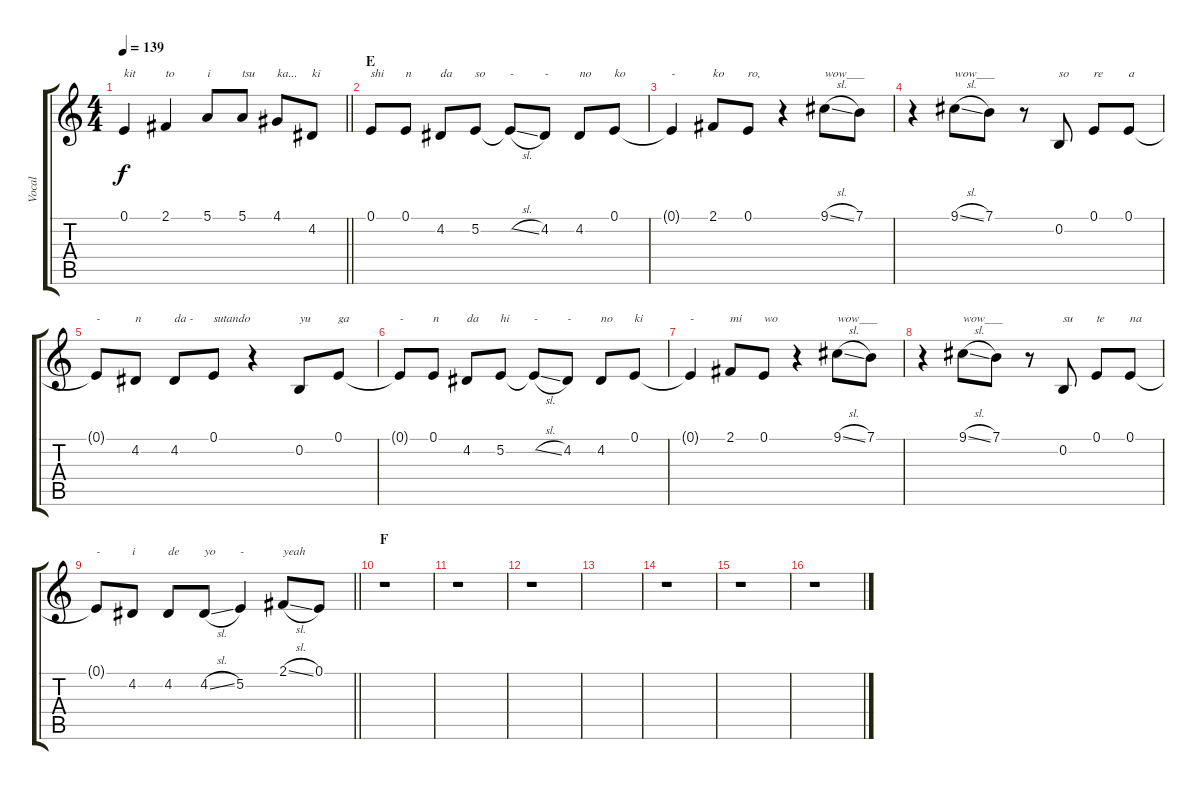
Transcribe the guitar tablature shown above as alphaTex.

\track ("Vocal" "Vocal") {instrument clarinet}
\staff {score tabs}
\tuning (E4 B3 G3 D3 A2 E2) {hide}
\ts (4 4)
\tempo 139
\clef g2
\barLineRight lightlight
\ks c
0.1.4{txt "kit" dy f} 2.1.4{txt "to"} 5.1.8{txt "i"} 5.1.8{txt "tsu"} 4.1.8{txt "ka..."} 4.2.8{txt "ki"} |
\section ("" "E")
0.1.8{txt "shi"} 0.1.8{txt "n"} 4.2.8{txt "da"} 5.2.8{txt "so"} 5.2{sl t}.8{txt "-"} 4.2.8{txt "-"} 4.2.8{txt "no"} 0.1.8{txt "ko"} |
0.1{t}.4{txt "-"} 2.1.8{txt "ko"} 0.1.8{txt "ro,"} r.4 9.1{sl}.8{txt "wow___"} 7.1.8 |
r.4 9.1{sl}.8{txt "wow___"} 7.1.8 r.8 0.2.8{txt "so"} 0.1.8{txt "re"} 0.1.8{txt "a"} |
0.1{t}.8{txt "-"} 4.2.8{txt "n"} 4.2.8{txt "da -"} 0.1.8{txt "sutando"} r.4 0.2.8{txt "yu"} 0.1.8{txt "ga"} |
0.1{t}.8{txt "-"} 0.1.8{txt "n"} 4.2.8{txt "da"} 5.2.8{txt "hi"} 5.2{sl t}.8{txt "-"} 4.2.8{txt "-"} 4.2.8{txt "no"} 0.1.8{txt "ki"} |
0.1{t}.4{txt "-"} 2.1.8{txt "mi"} 0.1.8{txt "wo"} r.4 9.1{sl}.8{txt "wow___"} 7.1.8 |
r.4 9.1{sl}.8{txt "wow___"} 7.1.8 r.8 0.2.8{txt "su"} 0.1.8{txt "te"} 0.1.8{txt "na"} |
\barLineRight lightlight
0.1{t}.8{txt "-"} 4.2.8{txt "i"} 4.2.8{txt "de"} 4.2{sl}.8{txt "yo"} 5.2.4{txt "-"} 2.1{sl}.8{txt "yeah"} 0.1.8 |
\section ("" "F")
r.1 |
r.1 |
r.1 |
|
r.1 |
r.1 |
r.1
